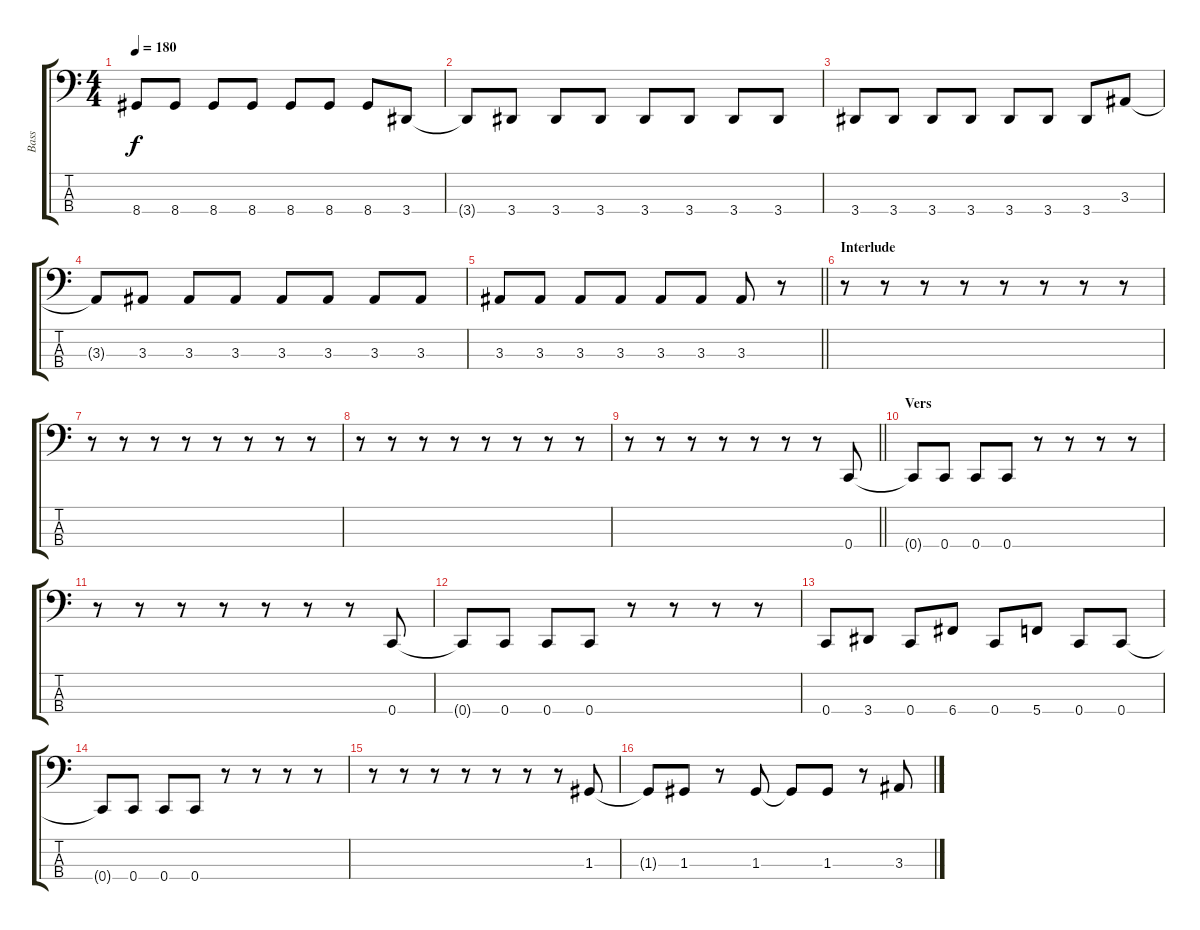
\track ("Bass" "Bass") {instrument electricbasspick}
\staff {score tabs}
\tuning (F2 C2 G1 C1) {hide}
\ts (4 4)
\tempo 180
\clef f4
\ks c
8.4.8{dy f} 8.4.8 8.4.8 8.4.8 8.4.8 8.4.8 8.4.8 3.4.8 |
3.4{t}.8 3.4.8 3.4.8 3.4.8 3.4.8 3.4.8 3.4.8 3.4.8 |
3.4.8 3.4.8 3.4.8 3.4.8 3.4.8 3.4.8 3.4.8 3.3.8 |
3.3{t}.8 3.3.8 3.3.8 3.3.8 3.3.8 3.3.8 3.3.8 3.3.8 |
\barLineRight lightlight
3.3.8 3.3.8 3.3.8 3.3.8 3.3.8 3.3.8 3.3.8 r.8 |
\section ("" "Interlude")
r.8 r.8 r.8 r.8 r.8 r.8 r.8 r.8 |
r.8 r.8 r.8 r.8 r.8 r.8 r.8 r.8 |
r.8 r.8 r.8 r.8 r.8 r.8 r.8 r.8 |
\barLineRight lightlight
r.8 r.8 r.8 r.8 r.8 r.8 r.8 0.4.8 |
\section ("" "Vers")
0.4{t}.8 0.4.8 0.4.8 0.4.8 r.8 r.8 r.8 r.8 |
r.8 r.8 r.8 r.8 r.8 r.8 r.8 0.4.8 |
0.4{t}.8 0.4.8 0.4.8 0.4.8 r.8 r.8 r.8 r.8 |
0.4.8 3.4.8 0.4.8 6.4.8 0.4.8 5.4.8 0.4.8 0.4.8 |
0.4{t}.8 0.4.8 0.4.8 0.4.8 r.8 r.8 r.8 r.8 |
r.8 r.8 r.8 r.8 r.8 r.8 r.8 1.3.8 |
1.3{t}.8 1.3.8 r.8 1.3.8 1.3{t}.8 1.3.8 r.8 3.3.8
